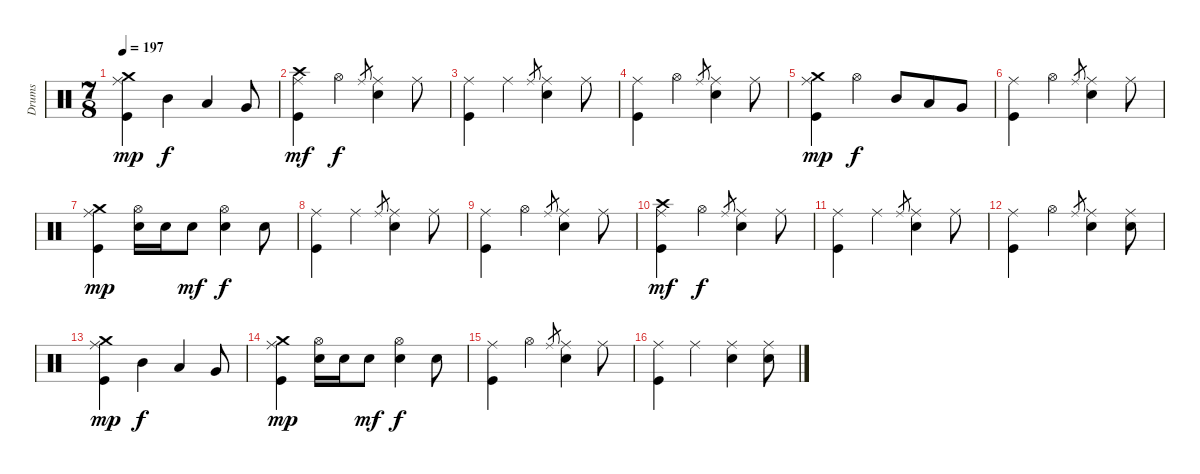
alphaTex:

\track ("Drums" "Drums") {instrument percussion}
\staff {score}
\articulation defaults
\ts (7 8)
\tempo 197
\clef neutral
\ks c
("Crash medium (hit)" "Ride (middle)" "Kick (hit)").4{dy mp} "Mid Tom (hit)".4{dy f} "Low Tom (hit)".4 "Very Low Tom (hit)".8 |
("Crash high (hit)" "Ride (middle)" "Kick (hit)").4{dy mf} "Hi-Hat (open)".4{dy f} "Ride (middle)".8{gr} ("Ride (middle)" "Electric Snare (hit)").4 "Ride (middle)".8 |
("Ride (middle)" "Kick (hit)").4 "Ride (middle)".4 "Ride (middle)".8{gr} ("Ride (middle)" "Electric Snare (hit)").4 "Ride (middle)".8 |
("Ride (middle)" "Kick (hit)").4 "Hi-Hat (open)".4 "Ride (middle)".8{gr} ("Ride (middle)" "Electric Snare (hit)").4 "Ride (middle)".8 |
("Crash medium (hit)" "Ride (middle)" "Kick (hit)").4{dy mp} "Hi-Hat (open)".4{dy f} "Mid Tom (hit)".8 "Low Tom (hit)".8 "Very Low Tom (hit)".8 |
("Ride (middle)" "Kick (hit)").4 "Hi-Hat (open)".4 "Ride (middle)".8{gr} ("Ride (middle)" "Electric Snare (hit)").4 "Ride (middle)".8 |
("Crash medium (hit)" "Ride (middle)" "Kick (hit)").4{dy mp} ("Hi-Hat (open)" "Electric Snare (hit)").16 "Electric Snare (hit)".16 "Electric Snare (hit)".8{dy mf} ("Hi-Hat (open)" "Electric Snare (hit)").4{dy f} "Electric Snare (hit)".8 |
("Ride (middle)" "Kick (hit)").4 "Ride (middle)".4 "Ride (middle)".8{gr} ("Ride (middle)" "Electric Snare (hit)").4 "Ride (middle)".8 |
("Ride (middle)" "Kick (hit)").4 "Hi-Hat (open)".4 "Ride (middle)".8{gr} ("Ride (middle)" "Electric Snare (hit)").4 "Ride (middle)".8 |
("Crash high (hit)" "Ride (middle)" "Kick (hit)").4{dy mf} "Hi-Hat (open)".4{dy f} "Ride (middle)".8{gr} ("Ride (middle)" "Electric Snare (hit)").4 "Ride (middle)".8 |
("Ride (middle)" "Kick (hit)").4 "Ride (middle)".4 "Ride (middle)".8{gr} ("Ride (middle)" "Electric Snare (hit)").4 "Ride (middle)".8 |
("Ride (middle)" "Kick (hit)").4 "Hi-Hat (open)".4 "Ride (middle)".8{gr} ("Ride (middle)" "Electric Snare (hit)").4 ("Ride (middle)" "Electric Snare (hit)").8 |
("Crash medium (hit)" "Ride (middle)" "Kick (hit)").4{dy mp} "Mid Tom (hit)".4{dy f} "Low Tom (hit)".4 "Very Low Tom (hit)".8 |
("Crash medium (hit)" "Ride (middle)" "Kick (hit)").4{dy mp} ("Hi-Hat (open)" "Electric Snare (hit)").16 "Electric Snare (hit)".16 "Electric Snare (hit)".8{dy mf} ("Hi-Hat (open)" "Electric Snare (hit)").4{dy f} "Electric Snare (hit)".8 |
("Ride (middle)" "Kick (hit)").4 "Hi-Hat (open)".4 "Ride (middle)".8{gr} ("Ride (middle)" "Electric Snare (hit)").4 "Ride (middle)".8 |
("Ride (middle)" "Kick (hit)").4 "Ride (middle)".4 ("Ride (middle)" "Electric Snare (hit)").4 ("Ride (middle)" "Electric Snare (hit)").8
